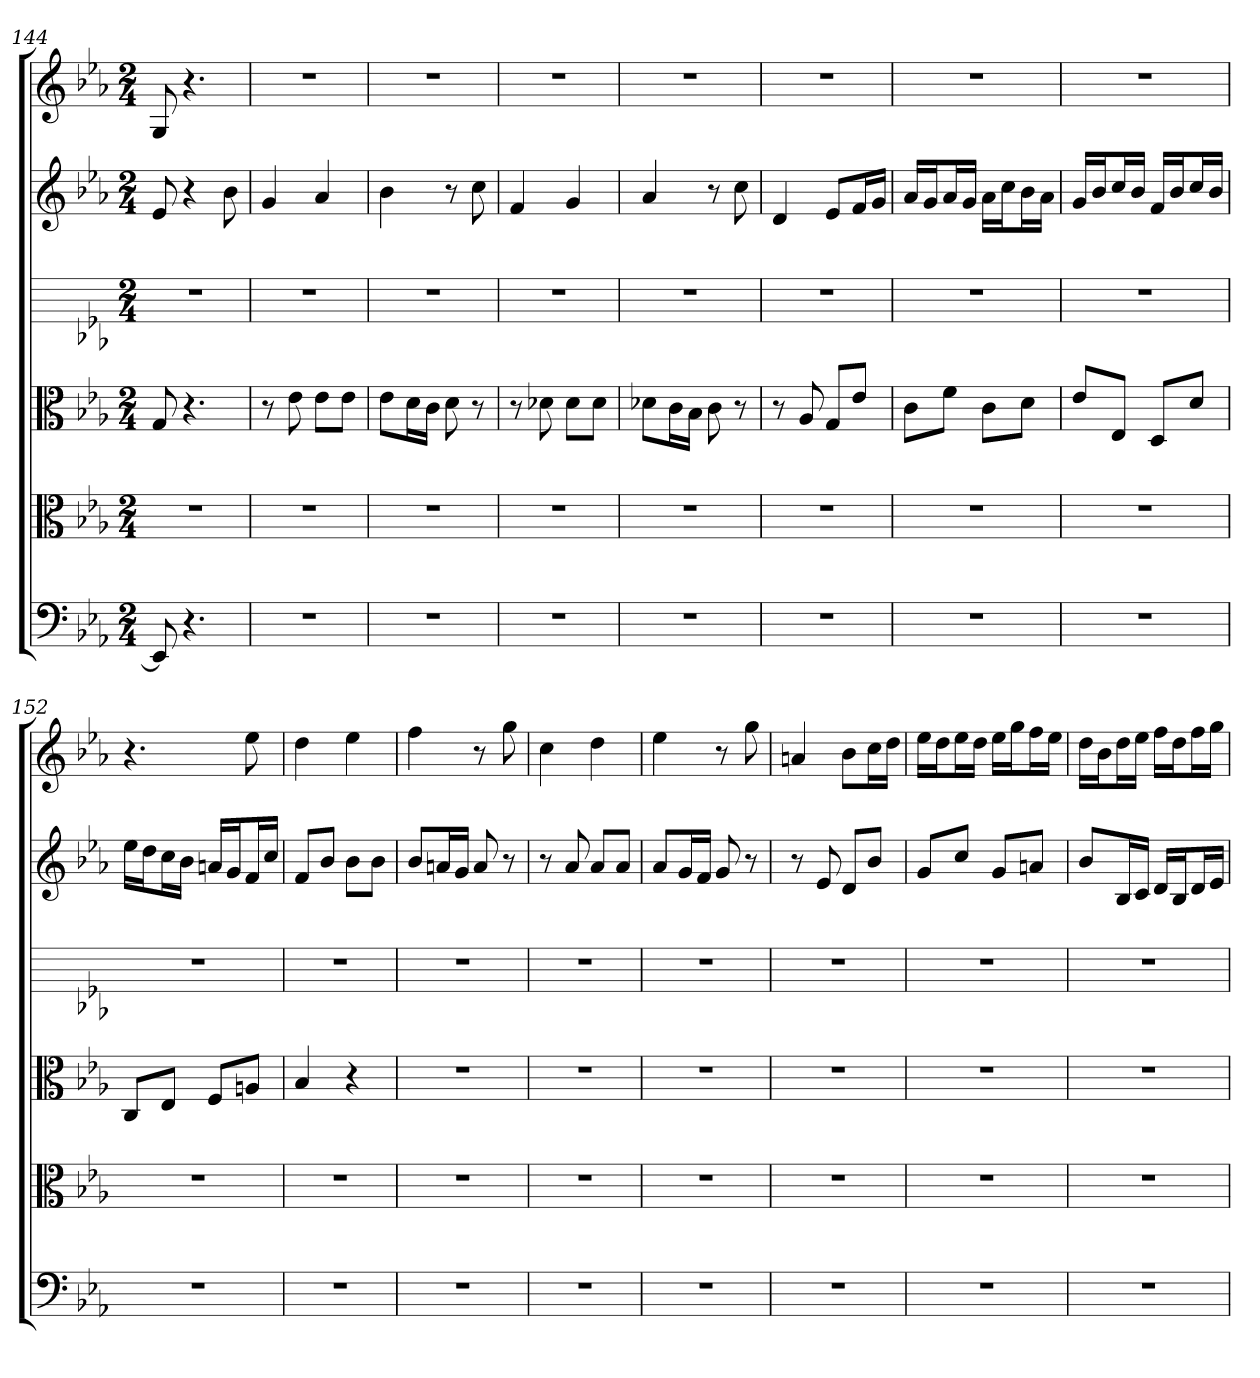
**kern	**kern	**kern	**kern	**kern	**kern
*part6	*part5	*part4	*part3	*part2	*part1
*staff6	*staff5	*staff4	*staff3	*staff2	*staff1
*clefF4	*clefC3	*clefC3	*	*	*
*k[b-e-a-]	*k[b-e-a-]	*k[b-e-a-]	*k[b-e-a-]	*k[b-e-a-]	*k[b-e-a-]
*E-:	*E-:	*E-:	*E-:	*E-:	*E-:
*M2/4	*M2/4	*M2/4	*M2/4	*M2/4	*M2/4
=144	=144	=144	=144	=144	=144
8EE-]	2r	8G	2r	8e-	8G
4.r	.	4.r	.	4r	4.r
.	.	.	.	8b-	.
=145	=145	=145	=145	=145	=145
2r	2r	8r	2r	4g	2r
.	.	8e-	.	.	.
.	.	8e-\L	.	4a-	.
.	.	8e-\J	.	.	.
=146	=146	=146	=146	=146	=146
2r	2r	8e-\L	2r	4b-	2r
.	.	16d\L	.	.	.
.	.	16c\JJ	.	.	.
.	.	8d	.	8r	.
.	.	8r	.	8cc	.
=147	=147	=147	=147	=147	=147
2r	2r	8r	2r	4f	2r
.	.	8d-X	.	.	.
.	.	8d-\L	.	4g	.
.	.	8d-\J	.	.	.
=148	=148	=148	=148	=148	=148
2r	2r	8d-X\L	2r	4a-	2r
.	.	16c\L	.	.	.
.	.	16B-\JJ	.	.	.
.	.	8c	.	8r	.
.	.	8r	.	8cc	.
=149	=149	=149	=149	=149	=149
2r	2r	8r	2r	4d	2r
.	.	8A-	.	.	.
.	.	8G/L	.	8e-L	.
.	.	8e-/J	.	16fL	.
.	.	.	.	16gJJ	.
=150	=150	=150	=150	=150	=150
2r	2r	8c\L	2r	16a-LL	2r
.	.	.	.	16gJ	.
.	.	8f\J	.	16a-L	.
.	.	.	.	16gJJ	.
.	.	8c\L	.	16a-LL	.
.	.	.	.	16ccJ	.
.	.	8d\J	.	16b-L	.
.	.	.	.	16a-JJ	.
=151	=151	=151	=151	=151	=151
2r	2r	8e-/L	2r	16gLL	2r
.	.	.	.	16b-J	.
.	.	8E-/J	.	16ccL	.
.	.	.	.	16b-JJ	.
.	.	8D/L	.	16fLL	.
.	.	.	.	16b-J	.
.	.	8d/J	.	16ccL	.
.	.	.	.	16b-JJ	.
=152	=152	=152	=152	=152	=152
2r	2r	8C/L	2r	16ee-LL	4.r
.	.	.	.	16ddJ	.
.	.	8E-/J	.	16ccL	.
.	.	.	.	16b-JJ	.
.	.	8F/L	.	16anLL	.
.	.	.	.	16gJ	.
.	.	8An/J	.	16fL	8ee-
.	.	.	.	16ccJJ	.
=153	=153	=153	=153	=153	=153
2r	2r	4B-	2r	8fL	4dd
.	.	.	.	8b-J	.
.	.	4r	.	8b-L	4ee-
.	.	.	.	8b-J	.
=154	=154	=154	=154	=154	=154
2r	2r	2r	2r	8b-L	4ff
.	.	.	.	16anL	.
.	.	.	.	16gJJ	.
.	.	.	.	8a	8r
.	.	.	.	8r	8gg
=155	=155	=155	=155	=155	=155
2r	2r	2r	2r	8r	4cc
.	.	.	.	8a-	.
.	.	.	.	8a-L	4dd
.	.	.	.	8a-J	.
=156	=156	=156	=156	=156	=156
2r	2r	2r	2r	8a-L	4ee-
.	.	.	.	16gL	.
.	.	.	.	16fJJ	.
.	.	.	.	8g	8r
.	.	.	.	8r	8gg
=157	=157	=157	=157	=157	=157
2r	2r	2r	2r	8r	4an
.	.	.	.	8e-	.
.	.	.	.	8dL	8b-L
.	.	.	.	8b-J	16ccL
.	.	.	.	.	16ddJJ
=158	=158	=158	=158	=158	=158
2r	2r	2r	2r	8gL	16ee-LL
.	.	.	.	.	16ddJ
.	.	.	.	8ccJ	16ee-L
.	.	.	.	.	16ddJJ
.	.	.	.	8gL	16ee-LL
.	.	.	.	.	16ggJ
.	.	.	.	8anJ	16ffL
.	.	.	.	.	16ee-JJ
=159	=159	=159	=159	=159	=159
2r	2r	2r	2r	8b-L	16ddLL
.	.	.	.	.	16b-J
.	.	.	.	16B-L	16ddL
.	.	.	.	16cJJ	16ee-JJ
.	.	.	.	16dLL	16ffLL
.	.	.	.	16B-J	16ddJ
.	.	.	.	16dL	16ffL
.	.	.	.	16e-JJ	16ggJJ
=	=	=	=	=	=
*-	*-	*-	*-	*-	*-
